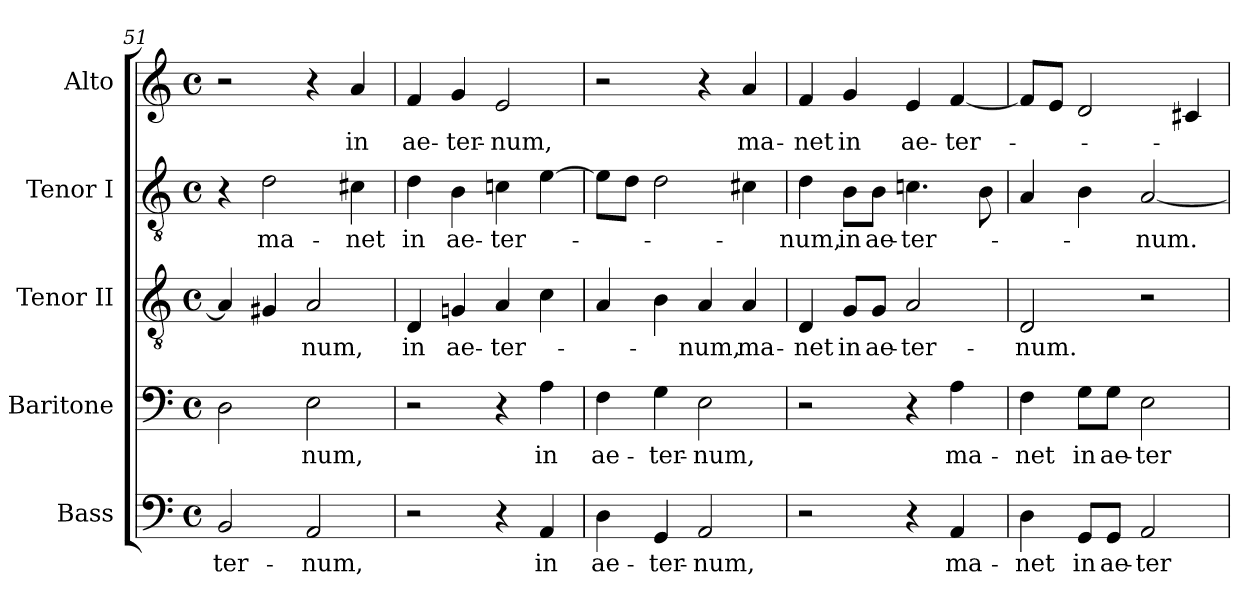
**kern	**text	**kern	**text	**kern	**text	**kern	**text	**kern	**text
*part5	*part5	*part4	*part4	*part3	*part3	*part2	*part2	*part1	*part1
*staff5	*staff5	*staff4	*staff4	*staff3	*staff3	*staff2	*staff2	*staff1	*staff1
*I"Bass	*	*I"Baritone	*	*I"Tenor II	*	*I"Tenor I	*	*I"Alto	*
!!LO:PB:g=z
*clefF4	*	*clefF4	*	*clefGv2	*	*clefGv2	*	*clefG2	*
*	*	*ITrd7c12	*	*	*	*	*	*	*
*k[]	*	*k[]	*	*k[]	*	*k[]	*	*k[]	*
*C:	*	*C:	*	*C:	*	*C:	*	*C:	*
*M4/4	*	*M4/4	*	*M4/4	*	*M4/4	*	*M4/4	*
*met(c)	*	*met(c)	*	*met(c)	*	*met(c)	*	*met(c)	*
=51	=51	=51	=51	=51	=51	=51	=51	=51	=51
!	!LO:LY:b:color=#000000	!	!	!	!	!	!	!	!
2BBi/	-ter-	2DDi\	.	4Ai/]	.	4r	.	2r	.
!	!	!	!	!	!	!	!LO:LY:b:color=#000000	!	!
.	.	.	.	4G#Xi/	.	2di\	ma-	.	.
!	!LO:LY:b:color=#000000	!	!	!	!	!	!	!	!
!	!	!	!LO:LY:b:color=#000000	!	!	!	!	!	!
!	!	!	!	!	!LO:LY:b:color=#000000	!	!	!	!
2AAi/	-num,	2EEi\	-num,	2Ai/	-num,	.	.	4r	.
!	!	!	!	!	!	!	!LO:LY:b:color=#000000	!	!
!	!	!	!	!	!	!	!	!	!LO:LY:b:color=#000000
.	.	.	.	.	.	4c#Xi\	-net	4ai/	in
=52	=52	=52	=52	=52	=52	=52	=52	=52	=52
!	!	!	!	!	!LO:LY:b:color=#000000	!	!	!	!
!	!	!	!	!	!	!	!LO:LY:b:color=#000000	!	!
!	!	!	!	!	!	!	!	!	!LO:LY:b:color=#000000
2r	.	2r	.	4Di/	in	4di\	in	4fi/	ae-
!	!	!	!	!	!LO:LY:b:color=#000000	!	!	!	!
!	!	!	!	!	!	!	!LO:LY:b:color=#000000	!	!
!	!	!	!	!	!	!	!	!	!LO:LY:b:color=#000000
.	.	.	.	4Gni/	ae-	4Bi\	ae-	4gi/	-ter-
!	!	!	!	!	!LO:LY:b:color=#000000	!	!	!	!
!	!	!	!	!	!	!	!LO:LY:b:color=#000000	!	!
!	!	!	!	!	!	!	!	!	!LO:LY:b:color=#000000
4r	.	4r	.	4Ai/	-ter-	4cni\	-ter-	2ei/	-num,
!	!LO:LY:b:color=#000000	!	!	!	!	!	!	!	!
!	!	!	!LO:LY:b:color=#000000	!	!	!	!	!	!
4AAi/	in	4AAi\	in	4ci\	.	[>4ei\	.	.	.
=53	=53	=53	=53	=53	=53	=53	=53	=53	=53
!	!LO:LY:b:color=#000000	!	!	!	!	!	!	!	!
!	!	!	!LO:LY:b:color=#000000	!	!	!	!	!	!
4Di\	ae-	4FFi\	ae-	4Ai/	.	8ei\L]	.	2r	.
.	.	.	.	.	.	8di\J	.	.	.
!	!LO:LY:b:color=#000000	!	!	!	!	!	!	!	!
!	!	!	!LO:LY:b:color=#000000	!	!	!	!	!	!
4GGi/	-ter-	4GGi\	-ter-	4Bi\	.	2di\	.	.	.
!	!LO:LY:b:color=#000000	!	!	!	!	!	!	!	!
!	!	!	!LO:LY:b:color=#000000	!	!	!	!	!	!
!	!	!	!	!	!LO:LY:b:color=#000000	!	!	!	!
2AAi/	-num,	2EEi\	-num,	4Ai/	-num,	.	.	4r	.
!	!	!	!	!	!LO:LY:b:color=#000000	!	!	!	!
!	!	!	!	!	!	!	!	!	!LO:LY:b:color=#000000
.	.	.	.	4Ai/	ma-	4c#Xi\	.	4ai/	ma-
=54	=54	=54	=54	=54	=54	=54	=54	=54	=54
!	!	!	!	!	!LO:LY:b:color=#000000	!	!	!	!
!	!	!	!	!	!	!	!LO:LY:b:color=#000000	!	!
!	!	!	!	!	!	!	!	!	!LO:LY:b:color=#000000
2r	.	2r	.	4Di/	-net	4di\	-num,	4fi/	-net
!	!	!	!	!	!LO:LY:b:color=#000000	!	!	!	!
!	!	!	!	!	!	!	!LO:LY:b:color=#000000	!	!
!	!	!	!	!	!	!	!	!	!LO:LY:b:color=#000000
.	.	.	.	8Gi/L	in	8Bi\L	in	4gi/	in
!	!	!	!	!	!LO:LY:b:color=#000000	!	!	!	!
!	!	!	!	!	!	!	!LO:LY:b:color=#000000	!	!
.	.	.	.	8Gi/J	ae-	8Bi\J	ae-	.	.
!	!	!	!	!	!LO:LY:b:color=#000000	!	!	!	!
!	!	!	!	!	!	!	!LO:LY:b:color=#000000	!	!
!	!	!	!	!	!	!	!	!	!LO:LY:b:color=#000000
4r	.	4r	.	2Ai/	-ter-	4.cni\	-ter-	4ei/	ae-
!	!LO:LY:b:color=#000000	!	!	!	!	!	!	!	!
!	!	!	!LO:LY:b:color=#000000	!	!	!	!	!	!
!	!	!	!	!	!	!	!	!	!LO:LY:b:color=#000000
4AAi/	ma-	4AAi\	ma-	.	.	.	.	[<4fi/	-ter-
.	.	.	.	.	.	8Bi\	.	.	.
=55	=55	=55	=55	=55	=55	=55	=55	=55	=55
!	!LO:LY:b:color=#000000	!	!	!	!	!	!	!	!
!	!	!	!LO:LY:b:color=#000000	!	!	!	!	!	!
!	!	!	!	!	!LO:LY:b:color=#000000	!	!	!	!
4Di\	-net	4FFi\	-net	2Di/	-num.	4Ai/	.	8fi/L]	.
.	.	.	.	.	.	.	.	8ei/J	.
!	!LO:LY:b:color=#000000	!	!	!	!	!	!	!	!
!	!	!	!LO:LY:b:color=#000000	!	!	!	!	!	!
8GGi/L	in	8GGi\L	in	.	.	4Bi\	.	2di/	.
!	!LO:LY:b:color=#000000	!	!	!	!	!	!	!	!
!	!	!	!LO:LY:b:color=#000000	!	!	!	!	!	!
8GGi/J	ae-	8GGi\J	ae-	.	.	.	.	.	.
!	!LO:LY:b:color=#000000	!	!	!	!	!	!	!	!
!	!	!	!LO:LY:b:color=#000000	!	!	!	!	!	!
!	!	!	!	!	!	!	!LO:LY:b:color=#000000	!	!
2AAi/	-ter-	2EEi\	-ter-	2r	.	[<2Ai/	-num.	.	.
.	.	.	.	.	.	.	.	4c#Xi/	.
=	=	=	=	=	=	=	=	=	=
*-	*-	*-	*-	*-	*-	*-	*-	*-	*-
